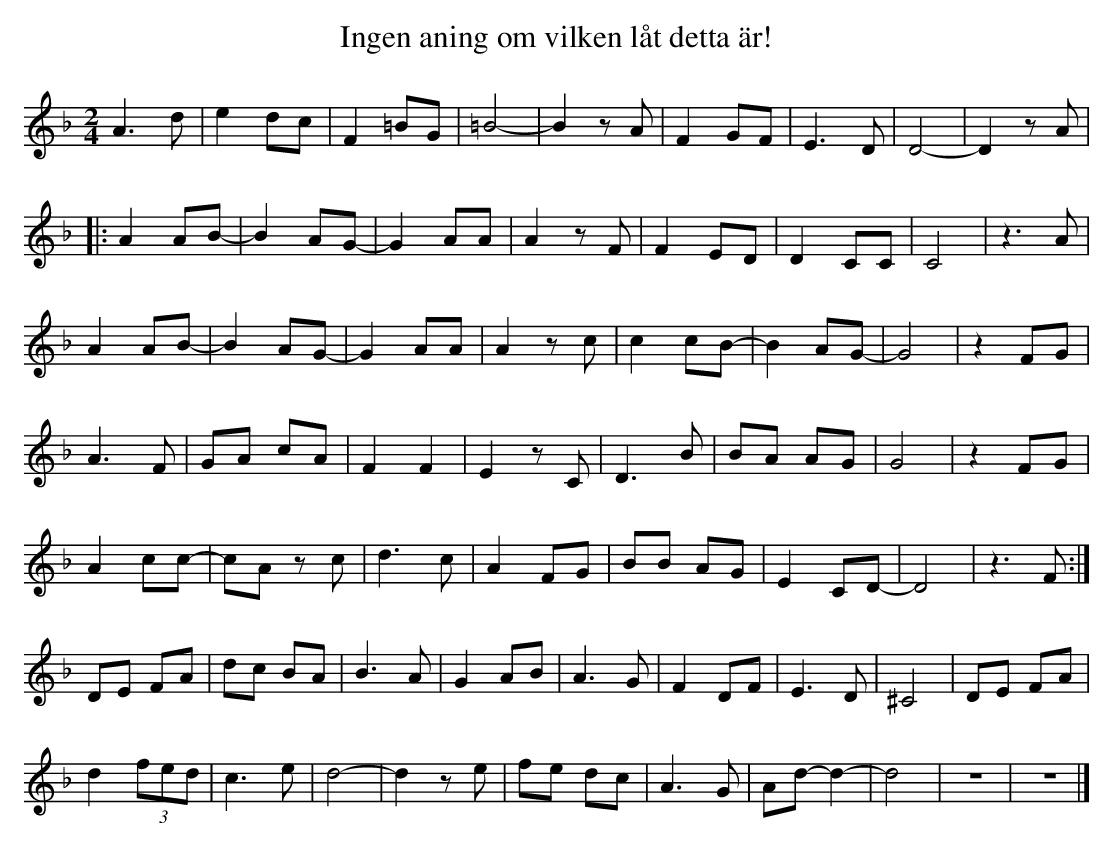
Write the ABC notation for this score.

X:1
T:Ingen aning om vilken låt detta är!
M:2/4
L:1/8
K:Dm
A3 d | e2 dc | F2 =BG | =B4- | B2 z A | F2 GF | E3 D | D4- | D2 z A |
|: A2 AB- | B2 AG- | G2 AA | A2 z F | F2 ED | D2 CC | C4 | z3 A |
A2 AB- | B2 AG- | G2 AA | A2 z c | c2 cB- | B2 AG- | G4 |z2 FG |
A3 F | GA cA | F2 F2 | E2 z C | D3 B | BA AG | G4 | z2 FG |
A2 cc- | cA z c | d3 c | A2 FG | BB AG | E2 CD- | D4 | z3 F :|
DE FA | dc BA | B3 A | G2 AB | A3 G | F2 DF | E3 D | ^C4 | DE FA |
d2 (3fed | c3 e | d4- | d2 z e | fe dc | A3 G | Ad- d2- | d4 | z4 | z4 |]
